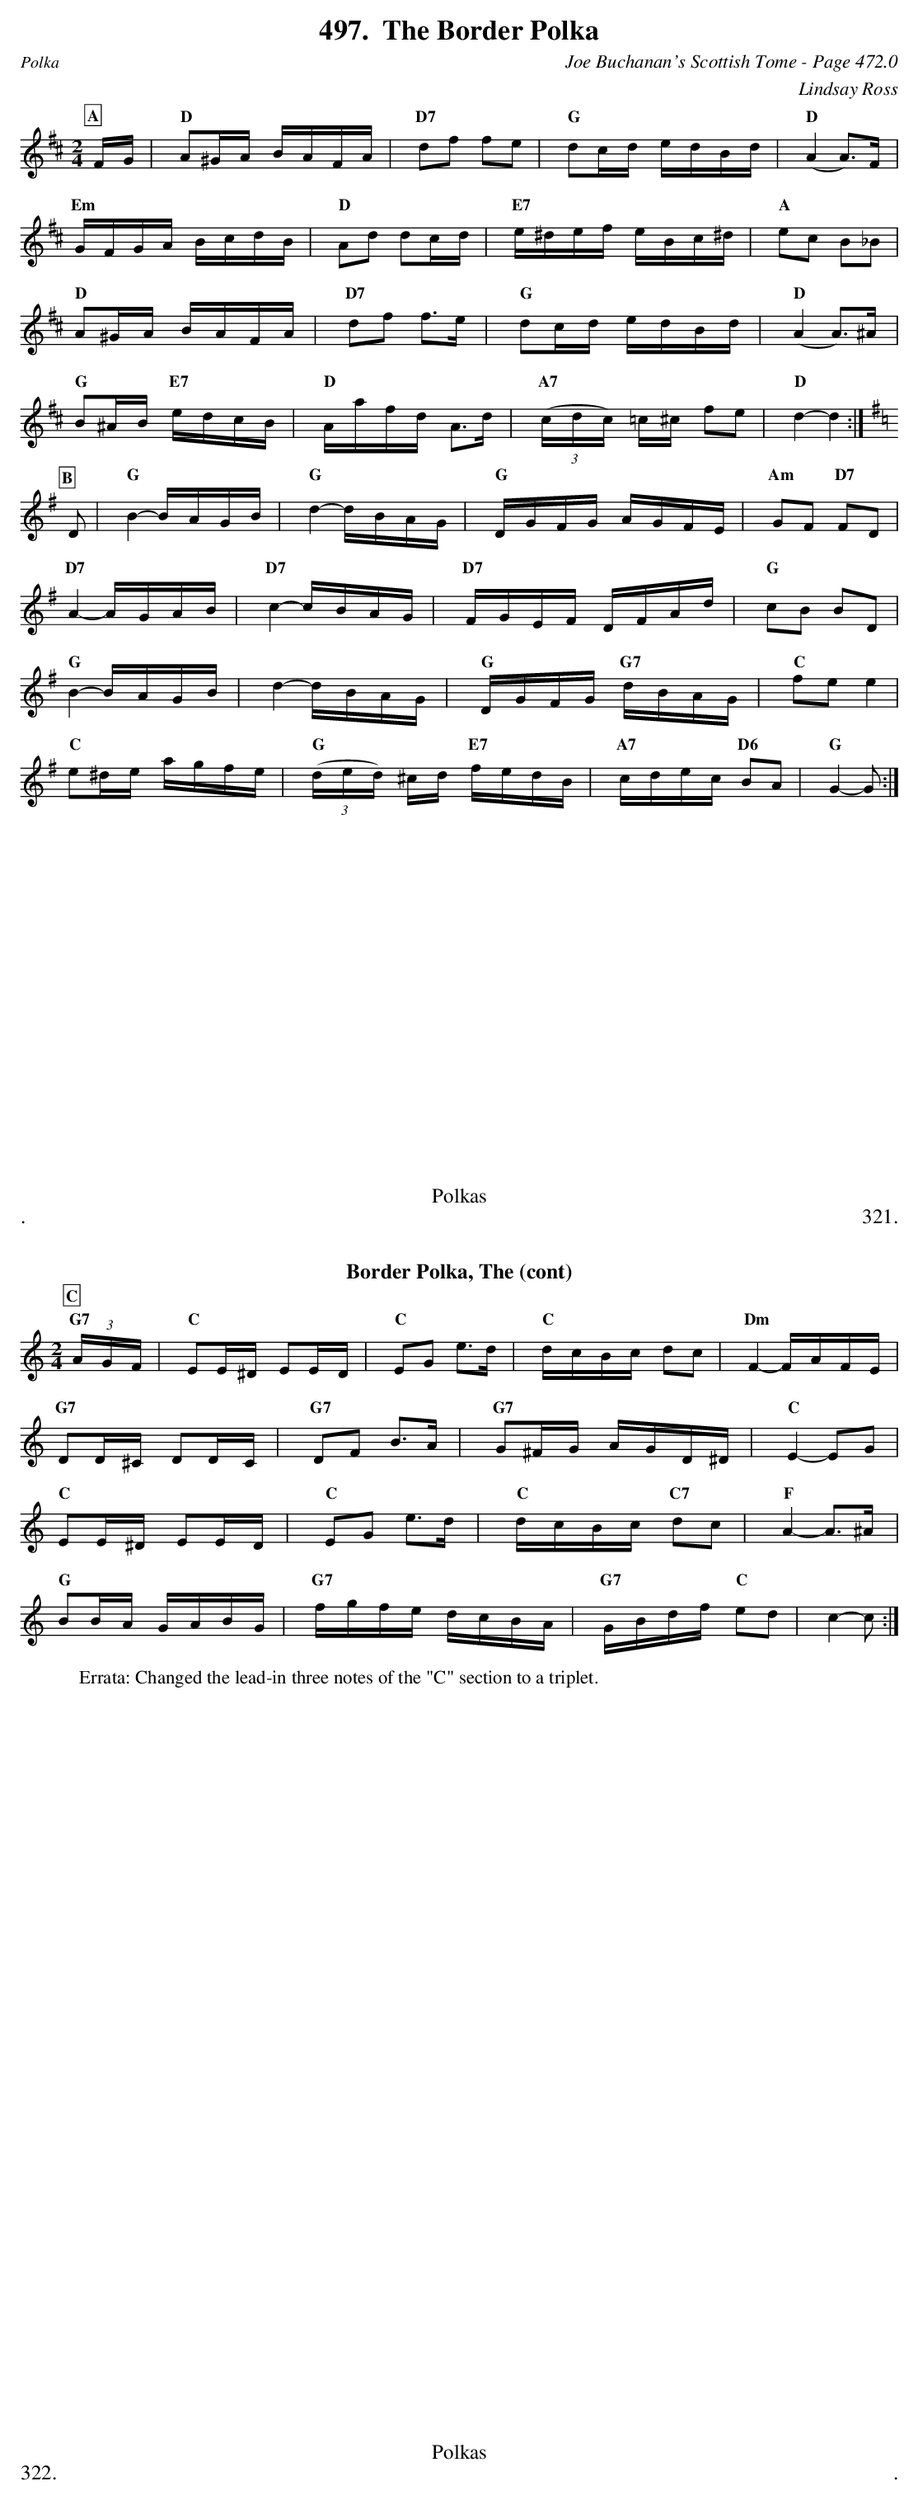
X:1
T:Border Polka, The
C:Joe Buchanan's Scottish Tome - Page 472.0
C:Lindsay Ross
L:1/8
M:2/4
K:D
P:A
F/G/ | "D"A^G/A/ B/A/F/A/ | "D7"df fe | "G"dc/d/ e/d/B/d/ | "D"(A2 A>)F |
"Em"G/F/G/A/ B/c/d/B/ | "D"Ad dc/d/ | "E7"e/^d/e/f/ e/B/c/^d/ | "A"ec B_B |
"D"A^G/A/ B/A/F/A/ | "D7"df f>e | "G"dc/d/ e/d/B/d/ | "D"(A2 A>)^A |
"G"B^A/B/ "E7"e/d/c/B/ | "D"A/a/f/d/ A>d | "A7"((3c/d/c/) =c/^c/ fe | "D"d2- d2 :|
P:B
[K:G] D | "G"B2- B/A/G/B/ | "G"d2- d/B/A/G/ | "G"D/G/F/G/ A/G/F/E/ | "Am"GF "D7"FD |
"D7"A2- A/G/A/B/ | "D7"c2- c/B/A/G/ | "D7"F/G/E/F/ D/F/A/d/ | "G"cB BD |
"G"B2- B/A/G/B/ | d2- d/B/A/G/ | "G"D/G/F/G/ "G7"d/B/A/G/ | "C"fe e2 |
"C"e^d/e/ a/g/f/e/ | "G"((3d/e/d/) ^c/d/ "E7"f/e/d/B/ | "A7"c/d/e/c/ "D6"BA | "G"G2- G :|
%%newpage
T:Border Polka, The (cont)
P:C
[K:C] "G7"(3A/G/F/ | "C"EE/^D/ EE/D/ | "C"EG e>d | "C"d/c/B/c/ dc | "Dm"F2- F/A/F/E/ |
"G7"DD/^C/ DD/C/ | "G7"DF B>A | "G7"G^F/G/ A/G/D/^D/ | "C"E2- EG |
"C"EE/^D/ EE/D/ | "C"EG e>d | "C"d/c/B/c/ "C7"dc | "F"A2- A>^A |
"G"BB/A/ G/A/B/G/ | "G7"f/g/f/e/ d/c/B/A/ | "G7"G/B/d/f/ "C"ed | c2- c :|
W:Errata: Changed the lead-in three notes of the "C" section to a triplet.
